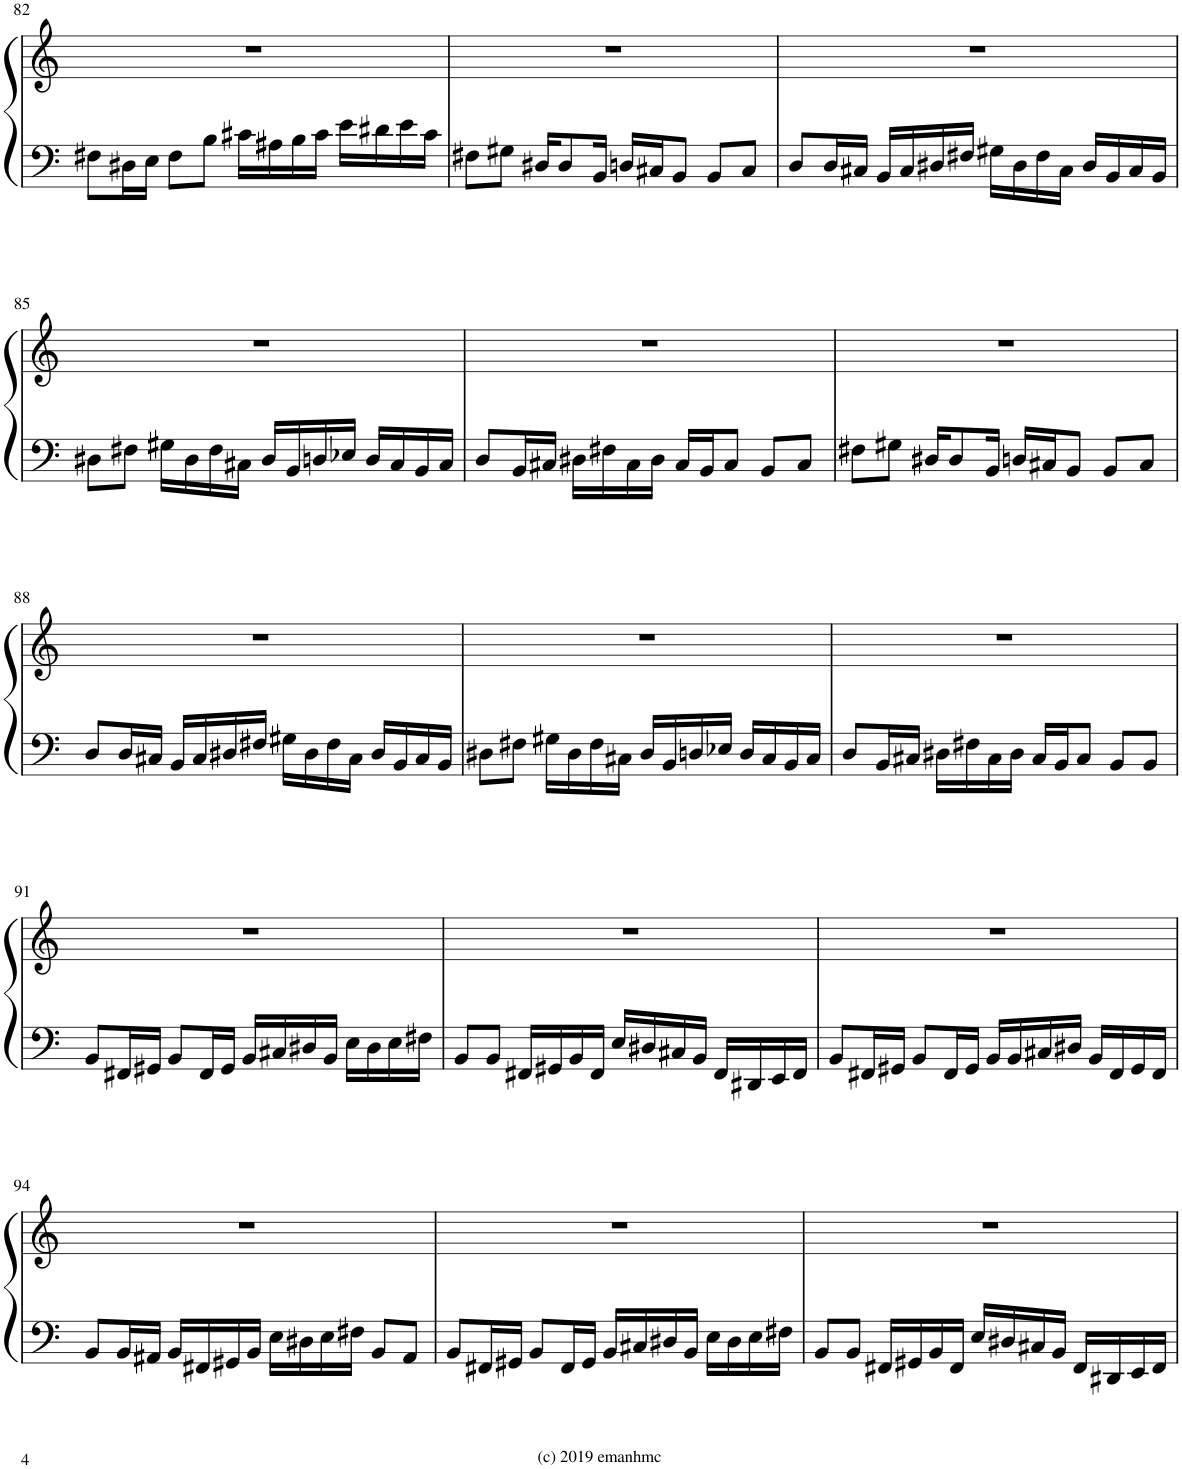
**kern	**kern
*part1	*part1
*staff2	*staff1
*I"Piano	*
*I'Pno.	*
!!LO:PB:g=z
*clefF4	*clefG2
*k[]	*k[]
*M4/4	*M4/4
*met(c)	*met(c)
=82	=82
8F#X\L	1r
16D#X\L	.
16E\JJ	.
8F#\L	.
8B\J	.
16c#X\LL	.
16A#X\	.
16B\	.
16c#\JJ	.
16e\LL	.
16d#X\	.
16e\	.
16c#\JJ	.
=83	=83
8F#X\L	1r
8G#X\J	.
16D#X/KL	.
8D#/	.
16BB/Jk	.
16Dn/LL	.
16C#X/J	.
8BB/J	.
8BB/L	.
8C#/J	.
=84	=84
8D/L	1r
16D/L	.
16C#X/JJ	.
16BB/LL	.
16C#/	.
16D#X/	.
16F#X/JJ	.
16G#X\LL	.
16D#\	.
16F#\	.
16C#\JJ	.
16D#/LL	.
16BB/	.
16C#/	.
16BB/JJ	.
!!LO:LB:g=z
=85	=85
8D#X\L	1r
8F#X\J	.
16G#X\LL	.
16D#\	.
16F#\	.
16C#X\JJ	.
16D#/LL	.
16BB/	.
16Dn/	.
16E-X/JJ	.
16D/LL	.
16C#/	.
16BB/	.
16C#/JJ	.
=86	=86
8D/L	1r
16BB/L	.
16C#X/JJ	.
16D#X\LL	.
16F#X\	.
16C#\	.
16D#\JJ	.
16C#/LL	.
16BB/J	.
8C#/J	.
8BB/L	.
8C#/J	.
=87	=87
8F#X\L	1r
8G#X\J	.
16D#X/KL	.
8D#/	.
16BB/Jk	.
16Dn/LL	.
16C#X/J	.
8BB/J	.
8BB/L	.
8C#/J	.
!!LO:LB:g=z
=88	=88
8D/L	1r
16D/L	.
16C#X/JJ	.
16BB/LL	.
16C#/	.
16D#X/	.
16F#X/JJ	.
16G#X\LL	.
16D#\	.
16F#\	.
16C#\JJ	.
16D#/LL	.
16BB/	.
16C#/	.
16BB/JJ	.
=89	=89
8D#X\L	1r
8F#X\J	.
16G#X\LL	.
16D#\	.
16F#\	.
16C#X\JJ	.
16D#/LL	.
16BB/	.
16Dn/	.
16E-X/JJ	.
16D/LL	.
16C#/	.
16BB/	.
16C#/JJ	.
=90	=90
8D/L	1r
16BB/L	.
16C#X/JJ	.
16D#X\LL	.
16F#X\	.
16C#\	.
16D#\JJ	.
16C#/LL	.
16BB/J	.
8C#/J	.
8BB/L	.
8BB/J	.
!!LO:LB:g=z
=91	=91
8BB/L	1r
16FF#X/L	.
16GG#X/JJ	.
8BB/L	.
16FF#/L	.
16GG#/JJ	.
16BB/LL	.
16C#X/	.
16D#X/	.
16BB/JJ	.
16E\LL	.
16D#\	.
16E\	.
16F#X\JJ	.
=92	=92
8BB/L	1r
8BB/J	.
16FF#X/LL	.
16GG#X/	.
16BB/	.
16FF#/JJ	.
16E/LL	.
16D#X/	.
16C#X/	.
16BB/JJ	.
16FF#/LL	.
16DD#X/	.
16EE/	.
16FF#/JJ	.
=93	=93
8BB/L	1r
16FF#X/L	.
16GG#X/JJ	.
8BB/L	.
16FF#/L	.
16GG#/JJ	.
16BB/LL	.
16BB/	.
16C#X/	.
16D#X/JJ	.
16BB/LL	.
16FF#/	.
16GG#/	.
16FF#/JJ	.
!!LO:LB:g=z
=94	=94
8BB/L	1r
16BB/L	.
16AA#X/JJ	.
16BB/LL	.
16FF#X/	.
16GG#X/	.
16BB/JJ	.
16E\LL	.
16D#X\	.
16E\	.
16F#X\JJ	.
8BB/L	.
8AA#/J	.
=95	=95
8BB/L	1r
16FF#X/L	.
16GG#X/JJ	.
8BB/L	.
16FF#/L	.
16GG#/JJ	.
16BB/LL	.
16C#X/	.
16D#X/	.
16BB/JJ	.
16E\LL	.
16D#\	.
16E\	.
16F#X\JJ	.
=96	=96
8BB/L	1r
8BB/J	.
16FF#X/LL	.
16GG#X/	.
16BB/	.
16FF#/JJ	.
16E/LL	.
16D#X/	.
16C#X/	.
16BB/JJ	.
16FF#/LL	.
16DD#X/	.
16EE/	.
16FF#/JJ	.
=	=
*-	*-
